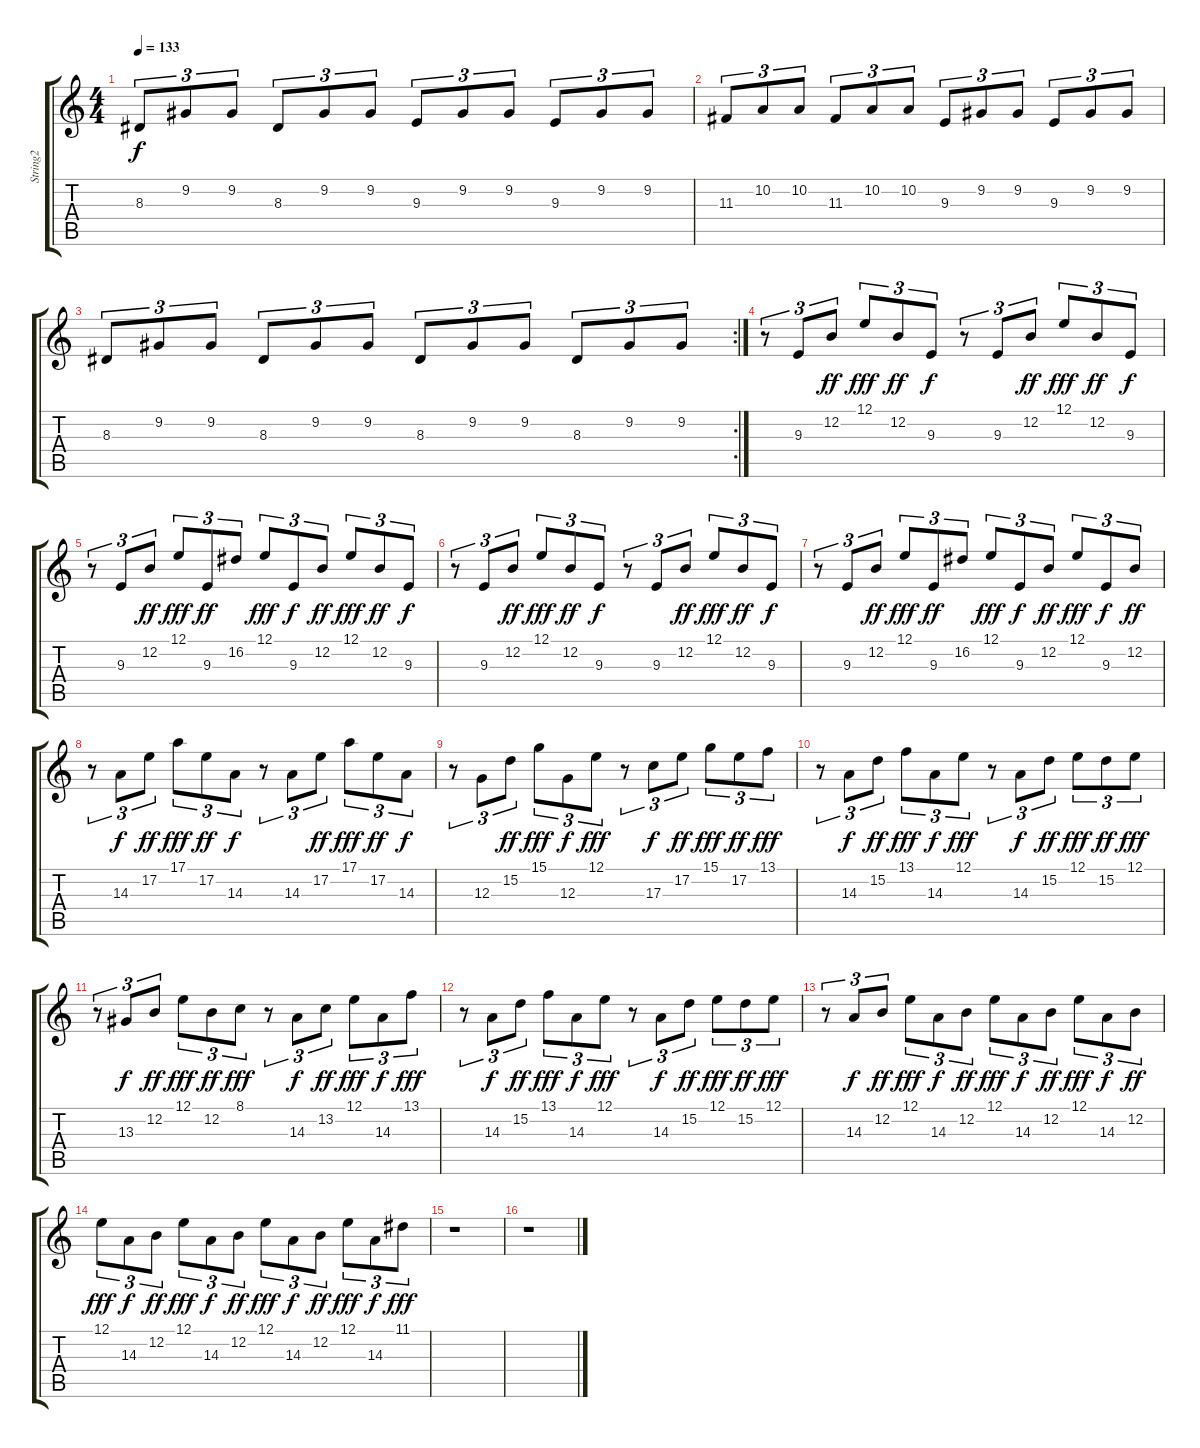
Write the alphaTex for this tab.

\track ("String2" "String2") {instrument stringensemble1}
\staff {score tabs}
\tuning (E4 B3 G3 D3 A2 E2) {hide}
\ts (4 4)
\tempo 133
\clef g2
\ks c
8.3.8{tu (3 2) dy f} 9.2.8{tu (3 2)} 9.2.8{tu (3 2)} 8.3.8{tu (3 2)} 9.2.8{tu (3 2)} 9.2.8{tu (3 2)} 9.3.8{tu (3 2)} 9.2.8{tu (3 2)} 9.2.8{tu (3 2)} 9.3.8{tu (3 2)} 9.2.8{tu (3 2)} 9.2.8{tu (3 2)} |
11.3.8{tu (3 2)} 10.2.8{tu (3 2)} 10.2.8{tu (3 2)} 11.3.8{tu (3 2)} 10.2.8{tu (3 2)} 10.2.8{tu (3 2)} 9.3.8{tu (3 2)} 9.2.8{tu (3 2)} 9.2.8{tu (3 2)} 9.3.8{tu (3 2)} 9.2.8{tu (3 2)} 9.2.8{tu (3 2)} |
\rc 2
8.3.8{tu (3 2)} 9.2.8{tu (3 2)} 9.2.8{tu (3 2)} 8.3.8{tu (3 2)} 9.2.8{tu (3 2)} 9.2.8{tu (3 2)} 8.3.8{tu (3 2)} 9.2.8{tu (3 2)} 9.2.8{tu (3 2)} 8.3.8{tu (3 2)} 9.2.8{tu (3 2)} 9.2.8{tu (3 2)} |
r.8{tu (3 2)} 9.3.8{tu (3 2)} 12.2.8{tu (3 2) dy ff} 12.1.8{tu (3 2) dy fff} 12.2.8{tu (3 2) dy ff} 9.3.8{tu (3 2) dy f} r.8{tu (3 2)} 9.3.8{tu (3 2)} 12.2.8{tu (3 2) dy ff} 12.1.8{tu (3 2) dy fff} 12.2.8{tu (3 2) dy ff} 9.3.8{tu (3 2) dy f} |
r.8{tu (3 2)} 9.3.8{tu (3 2)} 12.2.8{tu (3 2) dy ff} 12.1.8{tu (3 2) dy fff} 9.3.8{tu (3 2) dy ff} 16.2.8{tu (3 2)} 12.1.8{tu (3 2) dy fff} 9.3.8{tu (3 2) dy f} 12.2.8{tu (3 2) dy ff} 12.1.8{tu (3 2) dy fff} 12.2.8{tu (3 2) dy ff} 9.3.8{tu (3 2) dy f} |
r.8{tu (3 2)} 9.3.8{tu (3 2)} 12.2.8{tu (3 2) dy ff} 12.1.8{tu (3 2) dy fff} 12.2.8{tu (3 2) dy ff} 9.3.8{tu (3 2) dy f} r.8{tu (3 2)} 9.3.8{tu (3 2)} 12.2.8{tu (3 2) dy ff} 12.1.8{tu (3 2) dy fff} 12.2.8{tu (3 2) dy ff} 9.3.8{tu (3 2) dy f} |
r.8{tu (3 2)} 9.3.8{tu (3 2)} 12.2.8{tu (3 2) dy ff} 12.1.8{tu (3 2) dy fff} 9.3.8{tu (3 2) dy ff} 16.2.8{tu (3 2)} 12.1.8{tu (3 2) dy fff} 9.3.8{tu (3 2) dy f} 12.2.8{tu (3 2) dy ff} 12.1.8{tu (3 2) dy fff} 9.3.8{tu (3 2) dy f} 12.2.8{tu (3 2) dy ff} |
r.8{tu (3 2)} 14.3.8{tu (3 2) dy f} 17.2.8{tu (3 2) dy ff} 17.1.8{tu (3 2) dy fff} 17.2.8{tu (3 2) dy ff} 14.3.8{tu (3 2) dy f} r.8{tu (3 2)} 14.3.8{tu (3 2)} 17.2.8{tu (3 2) dy ff} 17.1.8{tu (3 2) dy fff} 17.2.8{tu (3 2) dy ff} 14.3.8{tu (3 2) dy f} |
r.8{tu (3 2)} 12.3.8{tu (3 2)} 15.2.8{tu (3 2) dy ff} 15.1.8{tu (3 2) dy fff} 12.3.8{tu (3 2) dy f} 12.1.8{tu (3 2) dy fff} r.8{tu (3 2)} 17.3.8{tu (3 2) dy f} 17.2.8{tu (3 2) dy ff} 15.1.8{tu (3 2) dy fff} 17.2.8{tu (3 2) dy ff} 13.1.8{tu (3 2) dy fff} |
r.8{tu (3 2)} 14.3.8{tu (3 2) dy f} 15.2.8{tu (3 2) dy ff} 13.1.8{tu (3 2) dy fff} 14.3.8{tu (3 2) dy f} 12.1.8{tu (3 2) dy fff} r.8{tu (3 2)} 14.3.8{tu (3 2) dy f} 15.2.8{tu (3 2) dy ff} 12.1.8{tu (3 2) dy fff} 15.2.8{tu (3 2) dy ff} 12.1.8{tu (3 2) dy fff} |
r.8{tu (3 2)} 13.3.8{tu (3 2) dy f} 12.2.8{tu (3 2) dy ff} 12.1.8{tu (3 2) dy fff} 12.2.8{tu (3 2) dy ff} 8.1.8{tu (3 2) dy fff} r.8{tu (3 2)} 14.3.8{tu (3 2) dy f} 13.2.8{tu (3 2) dy ff} 12.1.8{tu (3 2) dy fff} 14.3.8{tu (3 2) dy f} 13.1.8{tu (3 2) dy fff} |
r.8{tu (3 2)} 14.3.8{tu (3 2) dy f} 15.2.8{tu (3 2) dy ff} 13.1.8{tu (3 2) dy fff} 14.3.8{tu (3 2) dy f} 12.1.8{tu (3 2) dy fff} r.8{tu (3 2)} 14.3.8{tu (3 2) dy f} 15.2.8{tu (3 2) dy ff} 12.1.8{tu (3 2) dy fff} 15.2.8{tu (3 2) dy ff} 12.1.8{tu (3 2) dy fff} |
r.8{tu (3 2)} 14.3.8{tu (3 2) dy f} 12.2.8{tu (3 2) dy ff} 12.1.8{tu (3 2) dy fff} 14.3.8{tu (3 2) dy f} 12.2.8{tu (3 2) dy ff} 12.1.8{tu (3 2) dy fff} 14.3.8{tu (3 2) dy f} 12.2.8{tu (3 2) dy ff} 12.1.8{tu (3 2) dy fff} 14.3.8{tu (3 2) dy f} 12.2.8{tu (3 2) dy ff} |
12.1.8{tu (3 2) dy fff} 14.3.8{tu (3 2) dy f} 12.2.8{tu (3 2) dy ff} 12.1.8{tu (3 2) dy fff} 14.3.8{tu (3 2) dy f} 12.2.8{tu (3 2) dy ff} 12.1.8{tu (3 2) dy fff} 14.3.8{tu (3 2) dy f} 12.2.8{tu (3 2) dy ff} 12.1.8{tu (3 2) dy fff} 14.3.8{tu (3 2) dy f} 11.1.8{tu (3 2) dy fff} |
r.1 |
r.1{volume 0}
